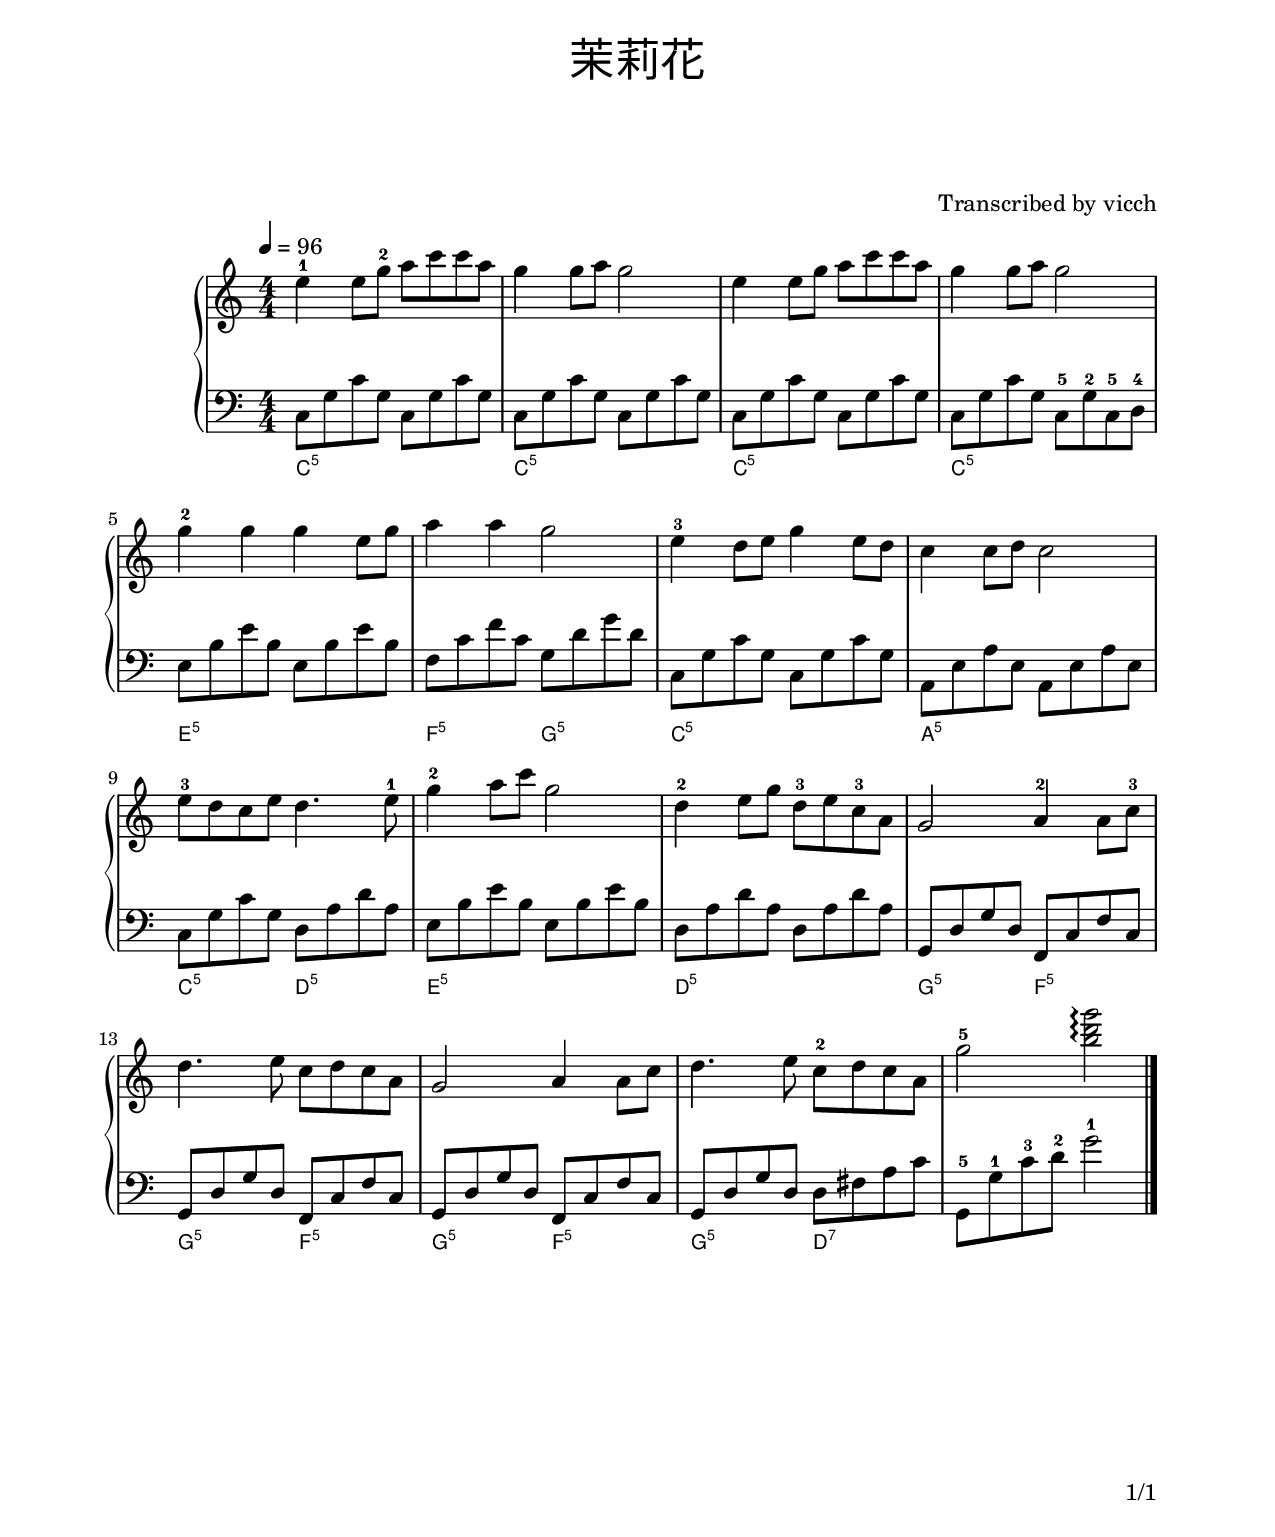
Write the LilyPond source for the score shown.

\version "2.24.3"
\include "../template.v1.ly"

\header {
  title = \markup \override #'((font-name . "FangSong")(font-size . 6)) "茉莉花"
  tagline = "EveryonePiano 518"
}

\markup \vspace #1.5

Cfive   = { c8  g8  c'8 g8  }
Dfive   = { d8  a8  d'8 a8  }
Dseven  = { d8  fs8 a8  c'8 }
Efive   = { e8  b8  e'8 b8  }
Ffivei  = { f8  c'8 f'8 c'8 }
Ffiveii = { f,8 c8  f8  c8  }
Gfivei  = { g8  d'8 g'8 d'8 }
Gfiveii = { g,8 d8  g8  d8  }
Afive   = { a,8 e8  a8  e8  }

\score {
  \new PianoStaff <<
    \new Staff {
      \tempo 4 = 96
      \clef treble
      \key c \major
      \time 4/4
      
      e''4^1       e''8 g''8^2 a''8 c'''8 c'''8 a''8   | g''4   g''8 a''8  g''2         | e''4   e''8 g''8 a''8   c'''8 c'''8  a''8 | g''4 g''8 a''8 g''2                     | \break
      g''4^2       g''4        g''4       e''8  g''8   | a''4   a''4       g''2         | e''4^3 d''8 e''8 g''4         e''8   d''8 | c''4 c''8 d''8 c''2                     | \break
      e''8^3  d''8 c''8 e''8   d''4.            e''8^1 | g''4^2 a''8 c'''8 g''2         | d''4^2 e''8 g''8 d''8^3 e''8  c''8^3 a'8  | g'2            a'4^2 a'8  c''8^3        | \break
      d''4.             e''8   c''8 d''8  c''8  a'8    | g'2               a'4 a'8 c''8 | d''4.       e''8 c''8^2 d''8  c''8   a'8  | g''2^5         <b'' d''' g'''>2\arpeggio | \bar "|."
    }
    \new Staff {
      \clef bass
      \key c \major
      \time 4/4
      
      \Cfive   \Cfive   | \Cfive   \Cfive   | \Cfive   \Cfive  | \Cfive c8^5 g8^2 c8^5 d8^4   |
      \Efive   \Efive   | \Ffivei  \Gfivei  | \Cfive   \Cfive  | \Afive \Afive                |
      \Cfive   \Dfive   | \Efive   \Efive   | \Dfive   \Dfive  | \Gfiveii \Ffiveii            |
      \Gfiveii \Ffiveii | \Gfiveii \Ffiveii | \Gfiveii \Dseven | g,8^5 g8^1 c'8^3 d'8^2 g'2^1 |
    }
    \chords {
      c1:5      | c1:5      | c1:5      | c2:5 r2   |
      e1:5      | f2:5 g2:5 | c1:5      | a1:5      |
      c2:5 d2:5 | e1:5      | d1:5      | g2:5 f2:5 |
      g2:5 f2:5 | g2:5 f2:5 | g2:5 d2:7 | r1        |
    }
  >>
  \layout {}
  \midi {}
}
